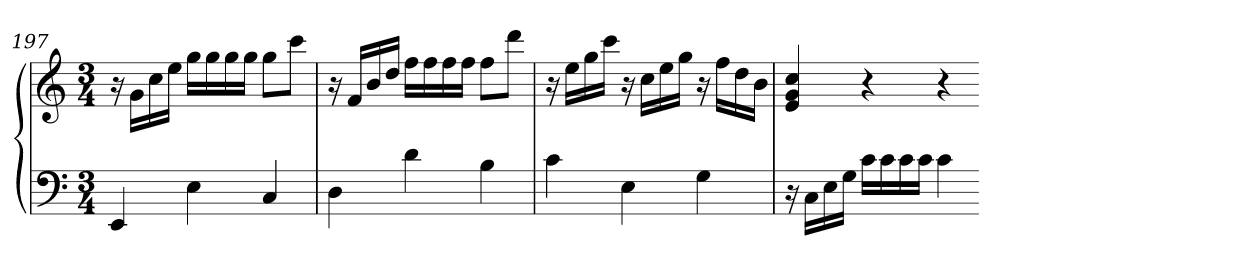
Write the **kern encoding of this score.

**kern	**kern
*part1	*part1
*staff2	*staff1
*clefF4	*clefG2
*k[]	*k[]
*C:	*C:
*M3/4	*M3/4
=197	=197
4EE	16r
.	16gLL
.	16cc
.	16eeJJ
4E	16ggLL
.	16gg
.	16gg
.	16ggJJ
4C	8ggL
.	8cccJ
=198	=198
4D	16r
.	16fLL
.	16b
.	16ddJJ
4d	16ffLL
.	16ff
.	16ff
.	16ffJJ
4B	8ffL
.	8dddJ
=199	=199
4c	16r
.	16eeLL
.	16gg
.	16cccJJ
4E	16r
.	16ccLL
.	16ee
.	16ggJJ
4G	16r
.	16ffLL
.	16dd
.	16bJJ
=200	=200
16r	4e 4g 4cc
16CLL	.
16E	.
16GJJ	.
16cLL	4r
16c	.
16c	.
16cJJ	.
4c	4r
=-	=-
*-	*-
